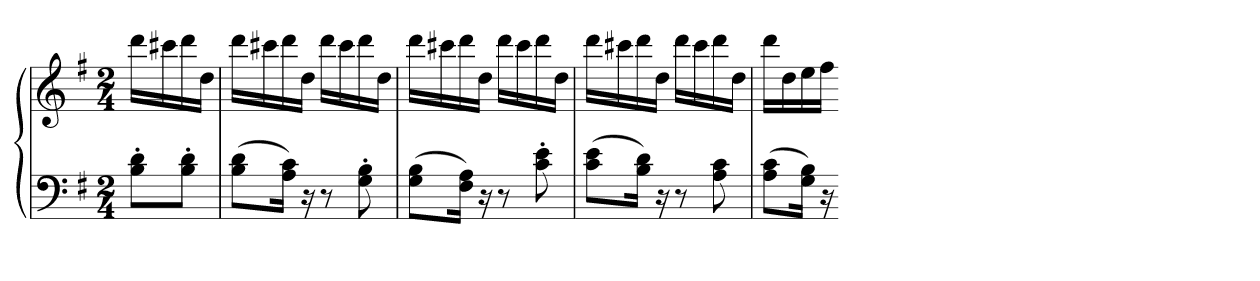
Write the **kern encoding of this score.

**kern	**kern
*part1	*part1
*staff2	*staff1
*clefF4	*clefG2
*k[f#]	*k[f#]
*G:	*G:
*M2/4	*M2/4
=	=
8B' 8d'L	16dddLL
.	16ccc#X
8B' 8d'J	16ddd
.	16ddJJ
=65	=65
(8B 8dL	16dddLL
.	16ccc#X
16A 16cJk)	16ddd
16r	16ddJJ
8r	16dddLL
.	16ccc#
8G' 8B'	16ddd
.	16ddJJ
=66	=66
(8G 8BL	16dddLL
.	16ccc#X
16F# 16AJk)	16ddd
16r	16ddJJ
8r	16dddLL
.	16ccc#
8c' 8e'	16ddd
.	16ddJJ
=67	=67
(8c 8eL	16dddLL
.	16ccc#X
16B 16dJk)	16ddd
16r	16ddJJ
8r	16dddLL
.	16ccc#
8A 8c	16ddd
.	16ddJJ
=68	=68
(8A 8cL	16dddLL
.	16dd
16G 16BJk)	16ee
16r	16ff#JJ
=-	=-
*-	*-
